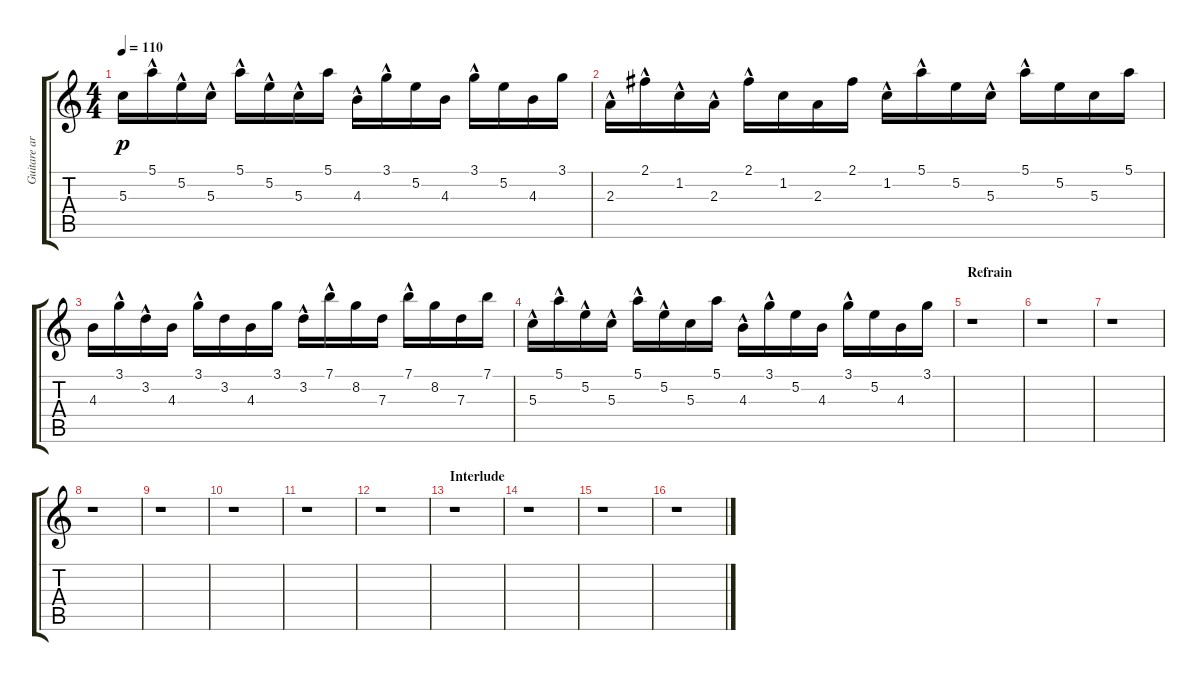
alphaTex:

\track ("Guitare arpège" "Guitare ar") {instrument acousticguitarnylon}
\staff {score tabs}
\tuning (E4 B3 G3 D3 A2 E2) {hide}
\ts (4 4)
\tempo 110
\clef g2
\ks c
5.3.16{dy p} 5.1{hac}.16 5.2{hac}.16 5.3{hac}.16 5.1{hac}.16 5.2{hac}.16 5.3{hac}.16 5.1.16 4.3{hac}.16 3.1{hac}.16 5.2.16 4.3.16 3.1{hac}.16 5.2.16 4.3.16 3.1.16 |
2.3{hac}.16 2.1{hac}.16 1.2{hac}.16 2.3{hac}.16 2.1{hac}.16 1.2.16 2.3.16 2.1.16 1.2{hac}.16 5.1{hac}.16 5.2.16 5.3{hac}.16 5.1{hac}.16 5.2.16 5.3.16 5.1.16 |
4.3.16 3.1{hac}.16 3.2{hac}.16 4.3.16 3.1{hac}.16 3.2.16 4.3.16 3.1.16 3.2{hac}.16 7.1{hac}.16 8.2.16 7.3.16 7.1{hac}.16 8.2.16 7.3.16 7.1.16 |
5.3{hac}.16 5.1{hac}.16 5.2{hac}.16 5.3{hac}.16 5.1{hac}.16 5.2{hac}.16 5.3.16 5.1.16 4.3{hac}.16 3.1{hac}.16 5.2.16 4.3.16 3.1{hac}.16 5.2.16 4.3.16 3.1.16 |
\section ("" "Refrain")
r.1 |
r.1 |
r.1 |
r.1 |
r.1 |
r.1 |
r.1 |
r.1 |
\section ("" "Interlude")
r.1 |
r.1 |
r.1 |
r.1
